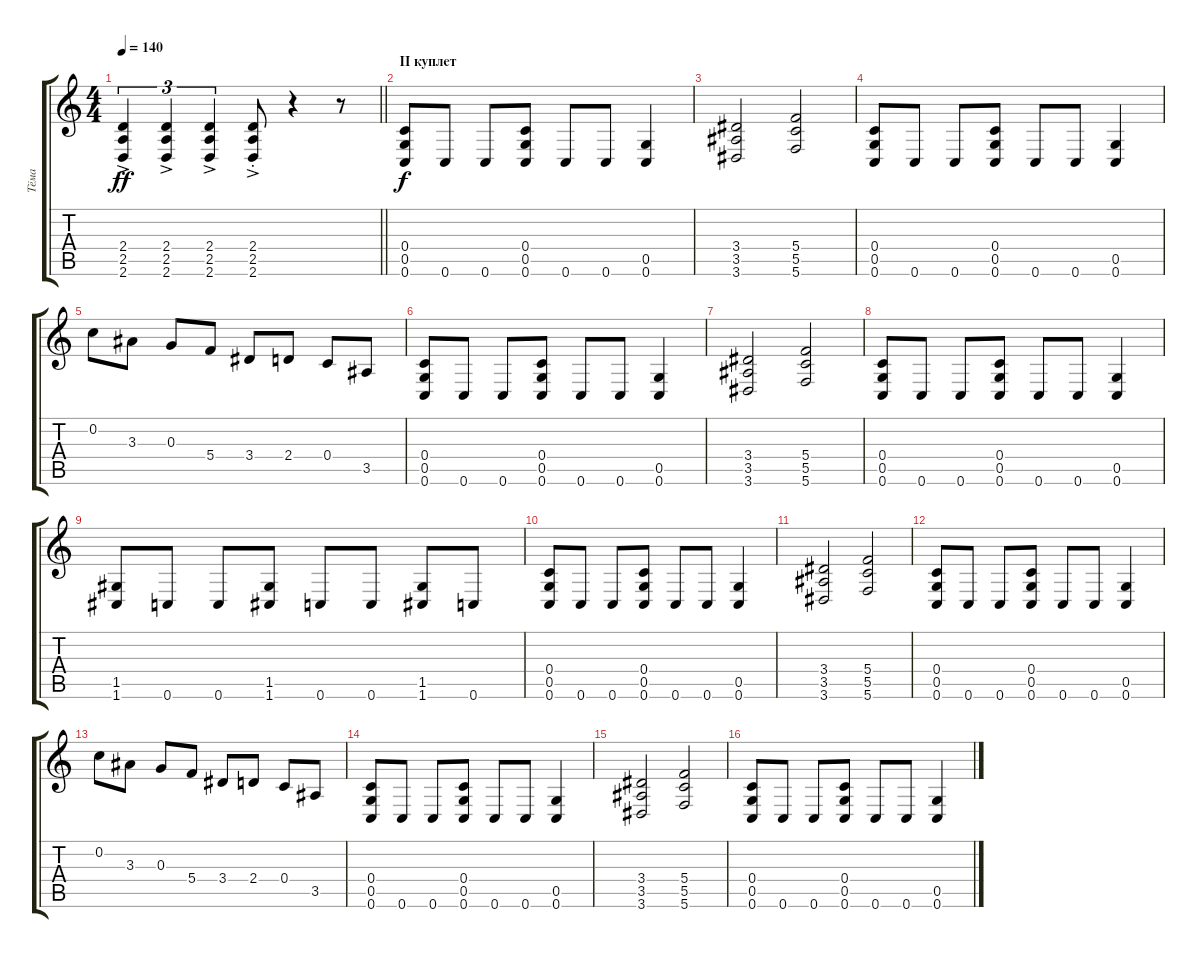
\track ("Тёма" "Тёма") {instrument overdrivenguitar}
\staff {score tabs}
\tuning (E4 C4 G3 C3 G2 C2) {hide}
\ts (4 4)
\tempo 140
\clef g2
\barLineRight lightlight
\ks c
(2.4{ac} 2.5{ac} 2.6{ac}).4{tu (3 2) dy ff} (2.4{ac} 2.5{ac} 2.6{ac}).4{tu (3 2)} (2.4{ac} 2.5{ac} 2.6{ac}).4{tu (3 2)} (2.4{ac st} 2.5{ac st} 2.6{ac st}).8 r.4 r.8 |
\section ("" "II куплет")
(0.4 0.5 0.6).8{dy f} 0.6.8 0.6.8 (0.4 0.5 0.6).8 0.6.8 0.6.8 (0.5 0.6).4 |
(3.4 3.5 3.6).2 (5.4 5.5 5.6).2 |
(0.4 0.5 0.6).8 0.6.8 0.6.8 (0.4 0.5 0.6).8 0.6.8 0.6.8 (0.5 0.6).4 |
0.2.8 3.3.8 0.3.8 5.4.8 3.4.8 2.4.8 0.4.8 3.5.8 |
(0.4 0.5 0.6).8 0.6.8 0.6.8 (0.4 0.5 0.6).8 0.6.8 0.6.8 (0.5 0.6).4 |
(3.4 3.5 3.6).2 (5.4 5.5 5.6).2 |
(0.4 0.5 0.6).8 0.6.8 0.6.8 (0.4 0.5 0.6).8 0.6.8 0.6.8 (0.5 0.6).4 |
(1.5 1.6).8 0.6.8 0.6.8 (1.5 1.6).8 0.6.8 0.6.8 (1.5 1.6).8 0.6.8 |
(0.4 0.5 0.6).8 0.6.8 0.6.8 (0.4 0.5 0.6).8 0.6.8 0.6.8 (0.5 0.6).4 |
(3.4 3.5 3.6).2 (5.4 5.5 5.6).2 |
(0.4 0.5 0.6).8 0.6.8 0.6.8 (0.4 0.5 0.6).8 0.6.8 0.6.8 (0.5 0.6).4 |
0.2.8 3.3.8 0.3.8 5.4.8 3.4.8 2.4.8 0.4.8 3.5.8 |
(0.4 0.5 0.6).8 0.6.8 0.6.8 (0.4 0.5 0.6).8 0.6.8 0.6.8 (0.5 0.6).4 |
(3.4 3.5 3.6).2 (5.4 5.5 5.6).2 |
(0.4 0.5 0.6).8 0.6.8 0.6.8 (0.4 0.5 0.6).8 0.6.8 0.6.8 (0.5 0.6).4
